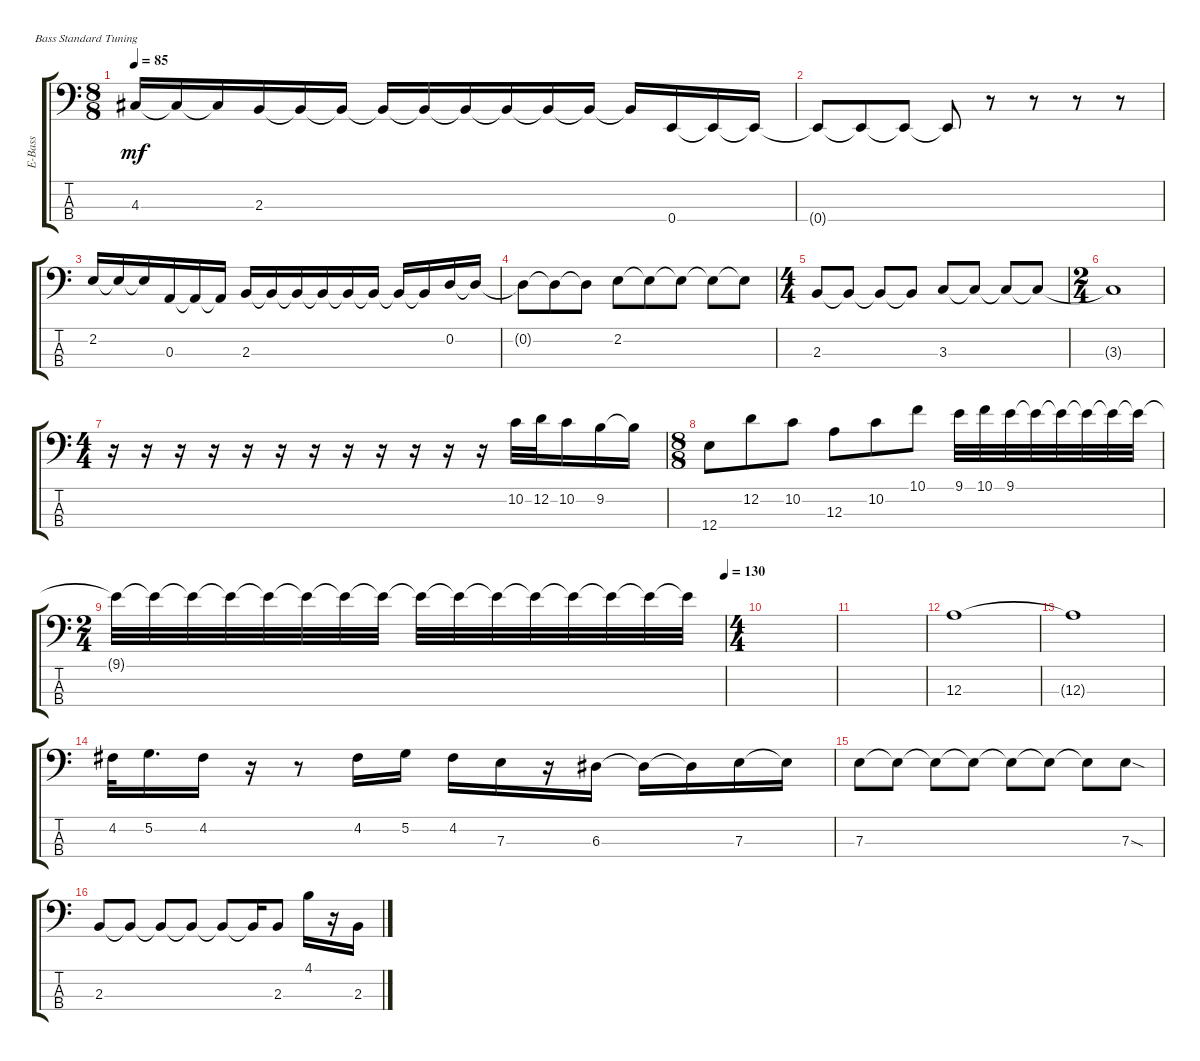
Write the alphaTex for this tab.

\defaultSystemsLayout 4
\bracketExtendMode groupsimilarinstruments
\otherSystemsTrackNameOrientation horizontal
\track ("Anthony Jackson" "E-Bass") {instrument electricbassfinger}
\staff {score tabs}
\tuning (G2 D2 A1 E1)
\ts (8 8)
\tempo 85
\clef f4
\ks c
4.3{acc #}.16{dy mf} 4.3{t acc #}.16 4.3{t acc #}.16 2.3.16 2.3{t}.16 2.3{t}.16 2.3{t}.16 2.3{t}.16 2.3{t}.16 2.3{t}.16 2.3{t}.16 2.3{t}.16 2.3{t}.16 0.4.16 0.4{t}.16 0.4{t}.16 |
0.4{t}.8 0.4{t}.8 0.4{t}.8 0.4{t}.8 r.8 r.8 r.8 r.8 |
2.2.16 2.2{t}.16 2.2{t}.16 0.3.16 0.3{t}.16 0.3{t}.16 2.3.16 2.3{t}.16 2.3{t}.16 2.3{t}.16 2.3{t}.16 2.3{t}.16 2.3{t}.16 2.3{t}.16 0.2.16 0.2{t}.16 |
0.2{t}.8 0.2{t}.8 0.2{t}.8 2.2.8 2.2{t}.8 2.2{t}.8 2.2{t}.8 2.2{t}.8 |
\ts (4 4)
2.3.8 2.3{t}.8 2.3{t}.8 2.3{t}.8 3.3.8 3.3{t}.8 3.3{t}.8 3.3{t}.8 |
\ts (2 4)
3.3{t}.1 |
\ts (4 4)
r.16 r.16 r.16 r.16 r.16 r.16 r.16 r.16 r.16 r.16 r.16 r.16 10.2.32 12.2.32 10.2.16 9.2.16 9.2{t}.16 |
\ts (8 8)
12.4.8 12.2.8 10.2.8 12.3.8 10.2.8 10.1.8 9.1.32 10.1.32 9.1.32 9.1{t}.32 9.1{t}.32 9.1{t}.32 9.1{t}.32 9.1{t}.32 |
\ts (2 4)
\tempo (130 1)
9.1{t}.32 9.1{t}.32 9.1{t}.32 9.1{t}.32 9.1{t}.32 9.1{t}.32 9.1{t}.32 9.1{t}.32 9.1{t}.32 9.1{t}.32 9.1{t}.32 9.1{t}.32 9.1{t}.32 9.1{t}.32 9.1{t}.32 9.1{t}.32 |
\ts (4 4)
|
|
12.3.1 |
12.3{t}.1 |
4.2{acc #}.32 5.2.16{d} 4.2{acc #}.16 r.16 r.8 4.2{acc #}.16 5.2.16 4.2{acc #}.16 7.3.16 r.16 6.3{acc #}.16 6.3{t acc #}.16 6.3{t acc #}.16 7.3.16 7.3{t}.16 |
7.3.8 7.3{t}.8 7.3{t}.8 7.3{t}.8 7.3{t}.8 7.3{t}.8 7.3{t}.8 7.3{sod}.8 |
2.3.8 2.3{t}.8 2.3{t}.8 2.3{t}.8 2.3{t}.8 2.3{t}.16 2.3.8 4.1.16 r.16 2.3.16
